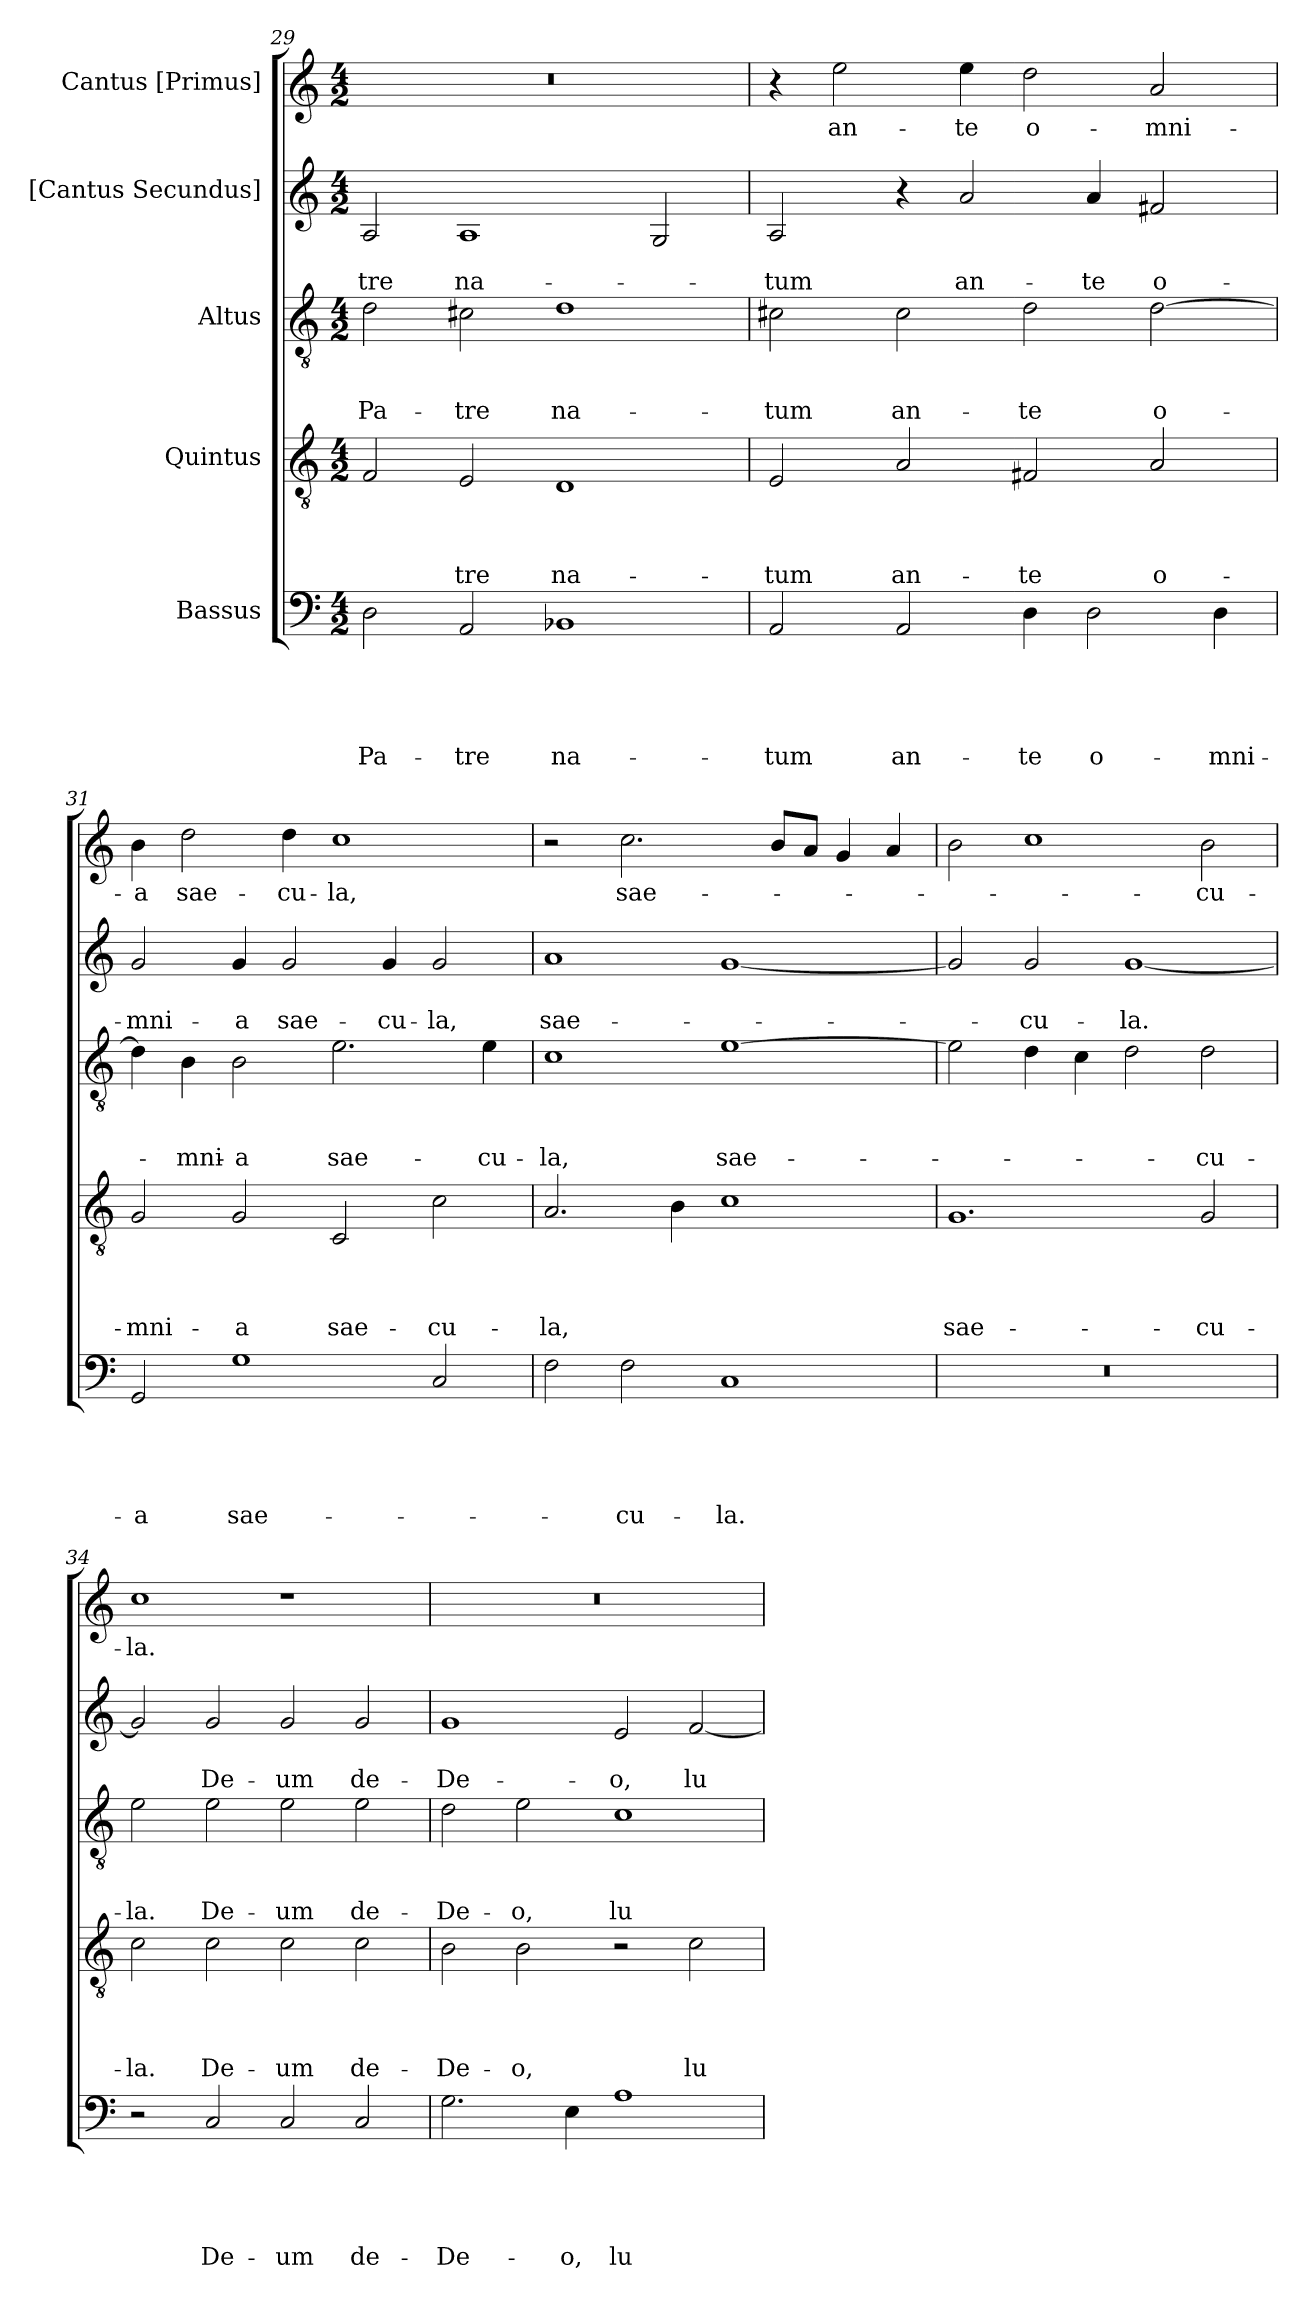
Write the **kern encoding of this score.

**kern	**text	**text	**text	**text	**text	**kern	**text	**text	**text	**text	**kern	**text	**text	**text	**kern	**text	**text	**kern	**text
*part5	*part5	*part5	*part5	*part5	*part5	*part4	*part4	*part4	*part4	*part4	*part3	*part3	*part3	*part3	*part2	*part2	*part2	*part1	*part1
*staff5	*staff5	*staff5	*staff5	*staff5	*staff5	*staff4	*staff4	*staff4	*staff4	*staff4	*staff3	*staff3	*staff3	*staff3	*staff2	*staff2	*staff2	*staff1	*staff1
*I"Bassus	*	*	*	*	*	*I"Quintus	*	*	*	*	*I"Altus	*	*	*	*I"[Cantus Secundus]	*	*	*I"Cantus [Primus]	*
*clefF4	*	*	*	*	*	*clefGv2	*	*	*	*	*clefGv2	*	*	*	*clefG2	*	*	*clefG2	*
*k[]	*	*	*	*	*	*k[]	*	*	*	*	*k[]	*	*	*	*k[]	*	*	*k[]	*
*M4/2	*	*	*	*	*	*M4/2	*	*	*	*	*M4/2	*	*	*	*M4/2	*	*	*M4/2	*
=29	=29	=29	=29	=29	=29	=29	=29	=29	=29	=29	=29	=29	=29	=29	=29	=29	=29	=29	=29
2D\	.	.	.	.	Pa-	2F/	.	.	.	.	2d\	.	.	Pa-	2A/	.	-tre	0r	.
2AA/	.	.	.	.	-tre	2E/	.	.	.	-tre	2c#X\	.	.	-tre	1A/	.	na-	.	.
1BB-X/	.	.	.	.	na-	1D/	.	.	.	na-	1d\	.	.	na-	.	.	.	.	.
.	.	.	.	.	.	.	.	.	.	.	.	.	.	.	2G/	.	.	.	.
=30	=30	=30	=30	=30	=30	=30	=30	=30	=30	=30	=30	=30	=30	=30	=30	=30	=30	=30	=30
2AA/	.	.	.	.	-tum	2E/	.	.	.	-tum	2c#X\	.	.	-tum	2A/	.	-tum	4r	.
.	.	.	.	.	.	.	.	.	.	.	.	.	.	.	.	.	.	2ee\	an-
2AA/	.	.	.	.	an-	2A/	.	.	.	an-	2c#\	.	.	an-	4r	.	.	.	.
.	.	.	.	.	.	.	.	.	.	.	.	.	.	.	2a/	.	an-	4ee\	-te
4D\	.	.	.	.	-te	2F#X/	.	.	.	-te	2d\	.	.	-te	.	.	.	2dd\	o-
2D\	.	.	.	.	o-	.	.	.	.	.	.	.	.	.	4a/	.	-te	.	.
.	.	.	.	.	.	2A/	.	.	.	o-	[2d\	.	.	o-	2f#X/	.	o-	2a/	-mni-
4D\	.	.	.	.	-mni-	.	.	.	.	.	.	.	.	.	.	.	.	.	.
=31	=31	=31	=31	=31	=31	=31	=31	=31	=31	=31	=31	=31	=31	=31	=31	=31	=31	=31	=31
2GG/	.	.	.	.	-a	2G/	.	.	.	-mni-	4d\]	.	.	.	2g/	.	-mni-	4b\	-a
.	.	.	.	.	.	.	.	.	.	.	4B\	.	.	-mni-	.	.	.	2dd\	sae-
1G\	.	.	.	.	sae-	2G/	.	.	.	-a	2B\	.	.	-a	4g/	.	-a	.	.
.	.	.	.	.	.	.	.	.	.	.	.	.	.	.	2g/	.	sae-	4dd\	-cu-
.	.	.	.	.	.	2C/	.	.	.	sae-	2.e\	.	.	sae-	.	.	.	1cc\	-la,
.	.	.	.	.	.	.	.	.	.	.	.	.	.	.	4g/	.	-cu-	.	.
2C/	.	.	.	.	.	2c\	.	.	.	-cu-	.	.	.	.	2g/	.	-la,	.	.
.	.	.	.	.	.	.	.	.	.	.	4e\	.	.	-cu-	.	.	.	.	.
=32	=32	=32	=32	=32	=32	=32	=32	=32	=32	=32	=32	=32	=32	=32	=32	=32	=32	=32	=32
2F\	.	.	.	.	.	2.A/	.	.	.	-la,	1c\	.	.	-la,	1a/	.	sae-	2r	.
2F\	.	.	.	.	-cu-	.	.	.	.	.	.	.	.	.	.	.	.	2.cc\	sae-
.	.	.	.	.	.	4B\	.	.	.	.	.	.	.	.	.	.	.	.	.
1C/	.	.	.	.	-la.	1c\	.	.	.	.	[1e\	.	.	sae-	[1g/	.	.	.	.
.	.	.	.	.	.	.	.	.	.	.	.	.	.	.	.	.	.	8b/L	.
.	.	.	.	.	.	.	.	.	.	.	.	.	.	.	.	.	.	8a/J	.
.	.	.	.	.	.	.	.	.	.	.	.	.	.	.	.	.	.	4g/	.
.	.	.	.	.	.	.	.	.	.	.	.	.	.	.	.	.	.	4a/	.
=33	=33	=33	=33	=33	=33	=33	=33	=33	=33	=33	=33	=33	=33	=33	=33	=33	=33	=33	=33
0r	.	.	.	.	.	1.G/	.	.	.	sae-	2e\]	.	.	.	2g/]	.	.	2b\	.
.	.	.	.	.	.	.	.	.	.	.	4d\	.	.	.	2g/	.	-cu-	1cc\	.
.	.	.	.	.	.	.	.	.	.	.	4c\	.	.	.	.	.	.	.	.
.	.	.	.	.	.	.	.	.	.	.	2d\	.	.	.	[1g/	.	-la.	.	.
.	.	.	.	.	.	2G/	.	.	.	-cu-	2d\	.	.	-cu-	.	.	.	2b\	-cu-
=34	=34	=34	=34	=34	=34	=34	=34	=34	=34	=34	=34	=34	=34	=34	=34	=34	=34	=34	=34
2r	.	.	.	.	.	2c\	.	.	.	-la.	2e\	.	.	-la.	2g/]	.	.	1cc\	-la.
2C/	.	.	.	.	De-	2c\	.	.	.	De-	2e\	.	.	De-	2g/	.	De-	.	.
2C/	.	.	.	.	-um	2c\	.	.	.	-um	2e\	.	.	-um	2g/	.	-um	1r	.
2C/	.	.	.	.	de-	2c\	.	.	.	de-	2e\	.	.	de-	2g/	.	de-	.	.
=35	=35	=35	=35	=35	=35	=35	=35	=35	=35	=35	=35	=35	=35	=35	=35	=35	=35	=35	=35
2.G\	.	.	.	.	De-	2B\	.	.	.	De-	2d\	.	.	De-	1g/	.	De-	0r	.
.	.	.	.	.	.	2B\	.	.	.	-o,	2e\	.	.	-o,	.	.	.	.	.
4E\	.	.	.	.	-o,	.	.	.	.	.	.	.	.	.	.	.	.	.	.
1A\	.	.	.	.	lu-	2r	.	.	.	.	1c\	.	.	lu-	2e/	.	-o,	.	.
.	.	.	.	.	.	2c\	.	.	.	lu-	.	.	.	.	[2f/	.	lu-	.	.
=	=	=	=	=	=	=	=	=	=	=	=	=	=	=	=	=	=	=	=
*-	*-	*-	*-	*-	*-	*-	*-	*-	*-	*-	*-	*-	*-	*-	*-	*-	*-	*-	*-
